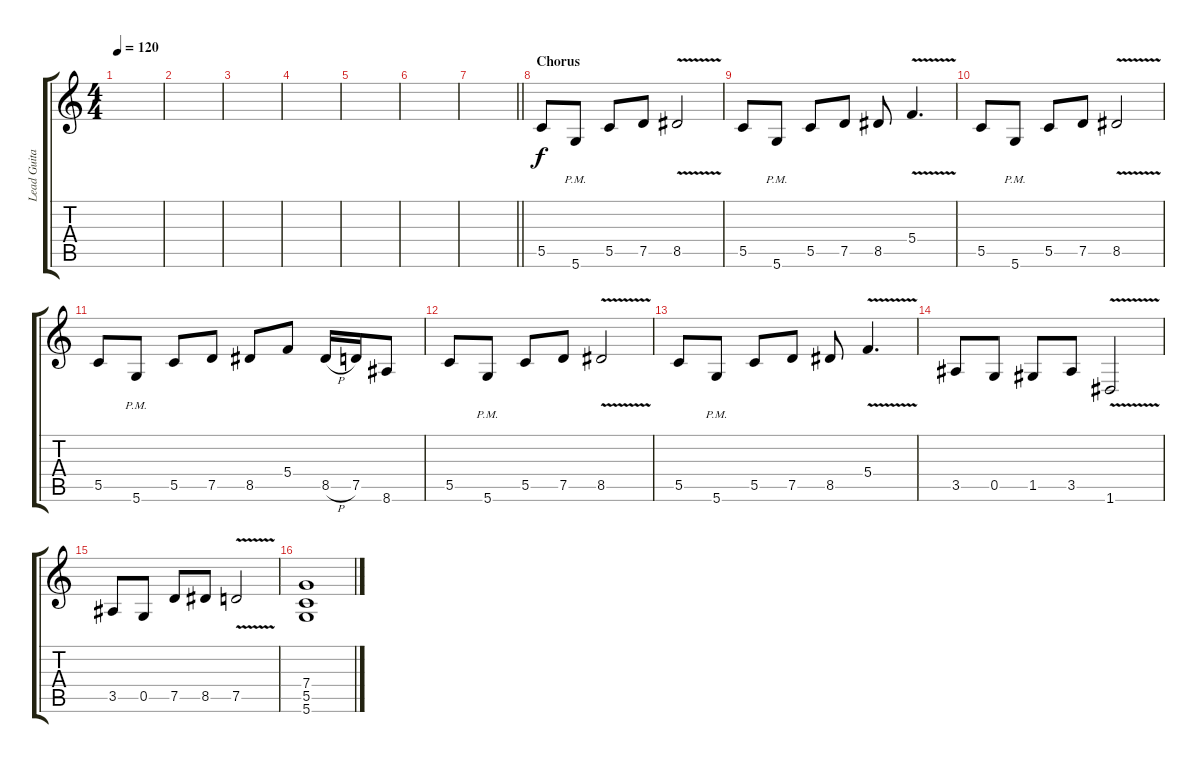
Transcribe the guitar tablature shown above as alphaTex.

\track ("Lead Guitar" "Lead Guita") {instrument overdrivenguitar}
\staff {score tabs}
\tuning (D4 A3 F3 C3 G2 D2) {hide}
\ts (4 4)
\tempo 120
\clef g2
\ks c
|
|
|
|
|
|
\barLineRight lightlight
|
\section ("" "Chorus")
5.5.8 5.6{pm}.8 5.5.8 7.5.8 8.5{v}.2 |
5.5.8 5.6{pm}.8 5.5.8 7.5.8 8.5.8 5.4{v}.4{d} |
5.5.8 5.6{pm}.8 5.5.8 7.5.8 8.5{v}.2 |
5.5.8 5.6{pm}.8 5.5.8 7.5.8 8.5.8 5.4.8 8.5{h}.16 7.5.16 8.6.8 |
5.5.8 5.6{pm}.8 5.5.8 7.5.8 8.5{v}.2 |
5.5.8 5.6{pm}.8 5.5.8 7.5.8 8.5.8 5.4{v}.4{d} |
3.5.8 0.5.8 1.5.8 3.5.8 1.6{v}.2 |
3.5.8 0.5.8 7.5.8 8.5.8 7.5{v}.2 |
(7.4 5.5 5.6).1{volume 5 instrument distortionguitar}
